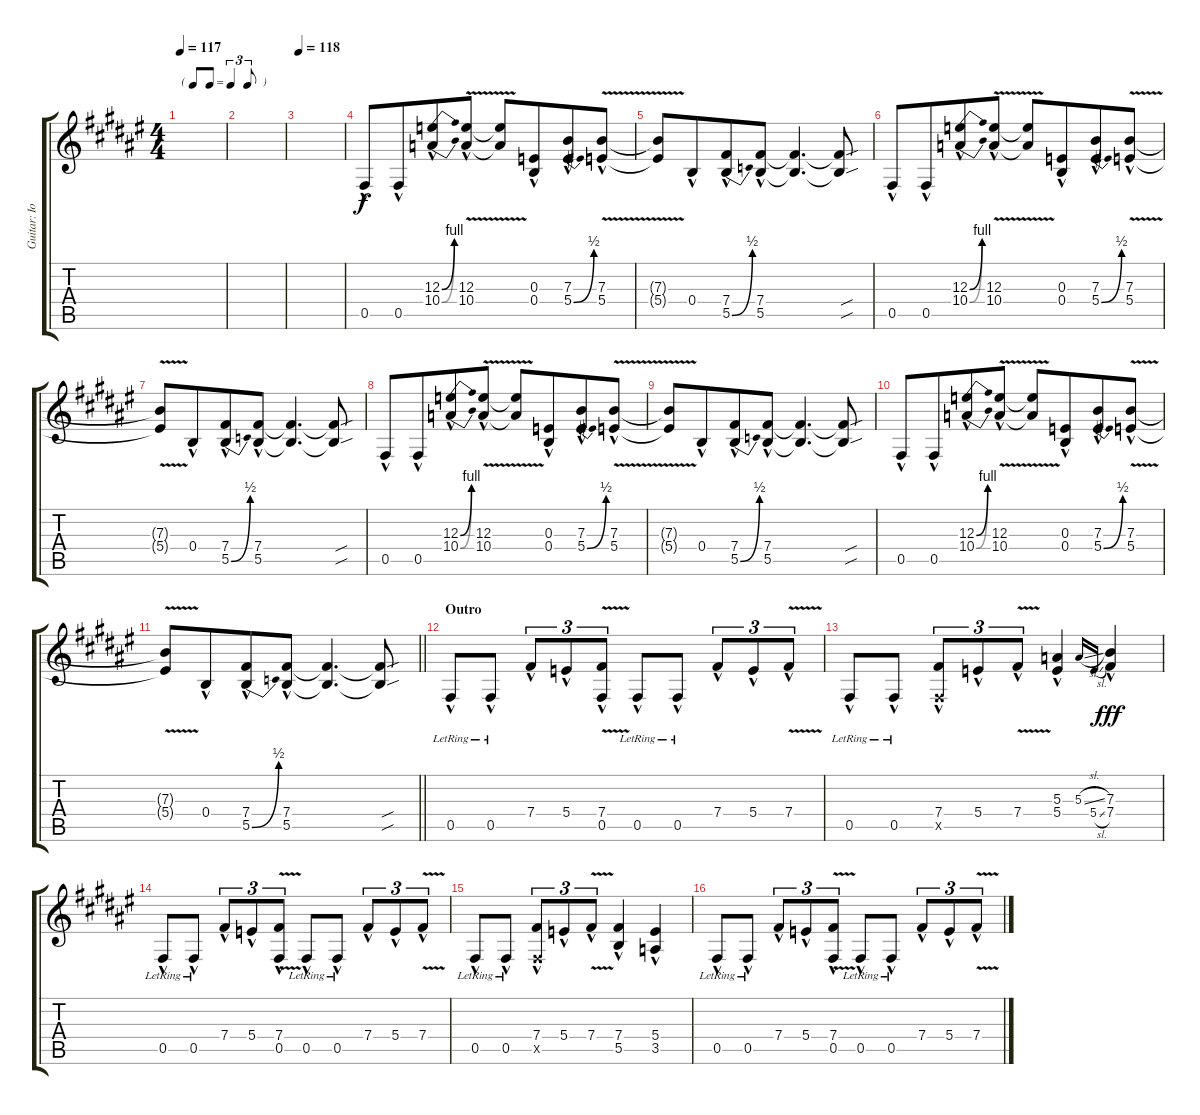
\track ("Guitar: Iommi" "Guitar: Io") {instrument distortionguitar}
\staff {score tabs}
\tuning (Db4 Ab3 E3 B2 Gb2 Db2) {hide}
\ts (4 4)
\tf triplet8th
\tempo 117
\clef g2
\ks f#
|
|
\tempo 118
|
0.5{hac}.8 0.5{hac}.8{beam merge} (12.3{be (bend 0 0 60 4) hac} 10.4{be (bend 0 0 60 4) hac}).8 (12.3{hac} 10.4{v hac}).8 (12.3{t} 10.4{t}).8 (0.3{hac} 0.4{hac}).8{beam merge} (7.3{hac} 5.4{be (bend 0 0 60 2) hac}).8 (7.3{hac} 5.4{v hac}).8 |
(7.3{t} 5.4{t}).8 0.4{hac}.8{beam merge} (7.4{hac} 5.5{be (bend 0 0 60 2) hac}).8 (7.4{hac} 5.5{hac}).8 (7.4{t} 5.5{t}).4{d} (7.4{sou t} 5.5{sou t}).8 |
0.5{hac}.8 0.5{hac}.8{beam merge} (12.3{be (bend 0 0 60 4) hac} 10.4{be (bend 0 0 60 4) hac}).8 (12.3{hac} 10.4{v hac}).8 (12.3{t} 10.4{t}).8 (0.3{hac} 0.4{hac}).8{beam merge} (7.3{hac} 5.4{be (bend 0 0 60 2) hac}).8 (7.3{hac} 5.4{v hac}).8 |
(7.3{t} 5.4{t}).8 0.4{hac}.8{beam merge} (7.4{hac} 5.5{be (bend 0 0 60 2) hac}).8 (7.4{hac} 5.5{hac}).8 (7.4{t} 5.5{t}).4{d} (7.4{sou t} 5.5{sou t}).8 |
0.5{hac}.8 0.5{hac}.8{beam merge} (12.3{be (bend 0 0 60 4) hac} 10.4{be (bend 0 0 60 4) hac}).8 (12.3{hac} 10.4{v hac}).8 (12.3{t} 10.4{t}).8 (0.3{hac} 0.4{hac}).8{beam merge} (7.3{hac} 5.4{be (bend 0 0 60 2) hac}).8 (7.3{hac} 5.4{v hac}).8 |
(7.3{t} 5.4{t}).8 0.4{hac}.8{beam merge} (7.4{hac} 5.5{be (bend 0 0 60 2) hac}).8 (7.4{hac} 5.5{hac}).8 (7.4{t} 5.5{t}).4{d} (7.4{sou t} 5.5{sou t}).8 |
0.5{hac}.8 0.5{hac}.8{beam merge} (12.3{be (bend 0 0 60 4) hac} 10.4{be (bend 0 0 60 4) hac}).8 (12.3{hac} 10.4{v hac}).8 (12.3{t} 10.4{t}).8 (0.3{hac} 0.4{hac}).8{beam merge} (7.3{hac} 5.4{be (bend 0 0 60 2) hac}).8 (7.3{hac} 5.4{v hac}).8 |
\barLineRight lightlight
(7.3{t} 5.4{t}).8 0.4{hac}.8{beam merge} (7.4{hac} 5.5{be (bend 0 0 60 2) hac}).8 (7.4{hac} 5.5{hac}).8 (7.4{t} 5.5{t}).4{d} (7.4{sou t} 5.5{sou t}).8 |
\section ("" "Outro")
0.5{hac lr}.8 0.5{hac lr}.8 7.4{hac}.8{tu (3 2)} 5.4{hac}.8{tu (3 2)} (7.4{v hac} 0.5{hac}).8{tu (3 2)} 0.5{hac lr}.8 0.5{hac lr}.8 7.4{hac}.8{tu (3 2)} 5.4{hac}.8{tu (3 2)} 7.4{v hac}.8{tu (3 2)} |
0.5{hac lr}.8 0.5{hac lr}.8 (7.4{hac} 0.5{hac x}).8{tu (3 2)} 5.4{hac}.8{tu (3 2)} 7.4{v hac}.8{tu (3 2)} (5.3{hac} 5.4{hac}).4 5.3{sl}.16{gr onbeat dy f} 5.4{sl}.16{gr onbeat} (7.3{hac} 7.4{hac}).4{dy fff} |
0.5{hac lr}.8 0.5{hac lr}.8 7.4{hac}.8{tu (3 2)} 5.4{hac}.8{tu (3 2)} (7.4{v hac} 0.5{hac}).8{tu (3 2)} 0.5{hac lr}.8 0.5{hac lr}.8 7.4{hac}.8{tu (3 2)} 5.4{hac}.8{tu (3 2)} 7.4{v hac}.8{tu (3 2)} |
0.5{hac lr}.8 0.5{hac lr}.8 (7.4{hac} 0.5{hac x}).8{tu (3 2)} 5.4{hac}.8{tu (3 2)} 7.4{v hac}.8{tu (3 2)} (7.4{hac} 5.5{hac}).4 (5.4{hac} 3.5{hac}).4 |
0.5{hac lr}.8 0.5{hac lr}.8 7.4{hac}.8{tu (3 2)} 5.4{hac}.8{tu (3 2)} (7.4{v hac} 0.5{hac}).8{tu (3 2)} 0.5{hac lr}.8 0.5{hac lr}.8 7.4{hac}.8{tu (3 2)} 5.4{hac}.8{tu (3 2)} 7.4{v hac}.8{tu (3 2)}
